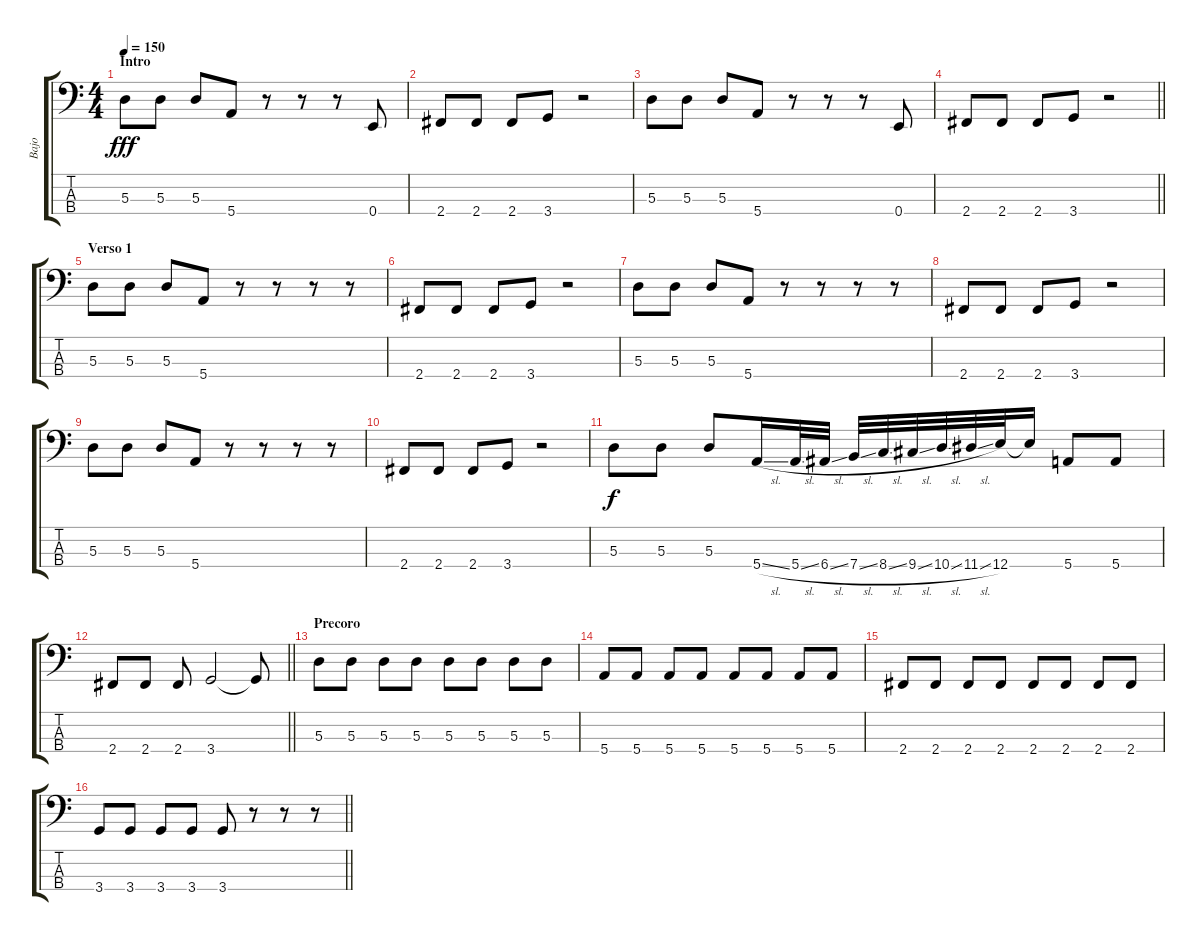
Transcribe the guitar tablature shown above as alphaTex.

\track ("Bajo" "Bajo") {instrument electricbasspick}
\staff {score tabs}
\tuning (G2 D2 A1 E1) {hide}
\ts (4 4)
\section ("" "Intro")
\tempo 150
\clef f4
\ks c
5.3.8{dy fff instrument electricbasspick} 5.3.8 5.3.8 5.4.8 r.8 r.8 r.8 0.4.8 |
2.4.8 2.4.8 2.4.8 3.4.8 r.2 |
5.3.8 5.3.8 5.3.8 5.4.8 r.8 r.8 r.8 0.4.8 |
\barLineRight lightlight
2.4.8 2.4.8 2.4.8 3.4.8 r.2 |
\section ("" "Verso 1")
5.3.8 5.3.8 5.3.8 5.4.8 r.8 r.8 r.8 r.8 |
2.4.8 2.4.8 2.4.8 3.4.8 r.2 |
5.3.8 5.3.8 5.3.8 5.4.8 r.8 r.8 r.8 r.8 |
2.4.8 2.4.8 2.4.8 3.4.8 r.2 |
5.3.8 5.3.8 5.3.8 5.4.8 r.8 r.8 r.8 r.8 |
2.4.8 2.4.8 2.4.8 3.4.8 r.2 |
5.3.8{dy f} 5.3.8 5.3.8 5.4{sl}.16 5.4{sl}.32 6.4{sl}.32 7.4{sl}.32 8.4{sl}.32 9.4{sl}.32 10.4{sl}.32 11.4{sl}.32 12.4.32 12.4{t}.16 5.4.8 5.4.8 |
\barLineRight lightlight
2.4.8 2.4.8 2.4.8 3.4.2 3.4{t}.8 |
\section ("" "Precoro")
5.3.8 5.3.8 5.3.8 5.3.8 5.3.8 5.3.8 5.3.8 5.3.8 |
5.4.8 5.4.8 5.4.8 5.4.8 5.4.8 5.4.8 5.4.8 5.4.8 |
2.4.8 2.4.8 2.4.8 2.4.8 2.4.8 2.4.8 2.4.8 2.4.8 |
\barLineRight lightlight
3.4.8 3.4.8 3.4.8 3.4.8 3.4.8 r.8 r.8 r.8
